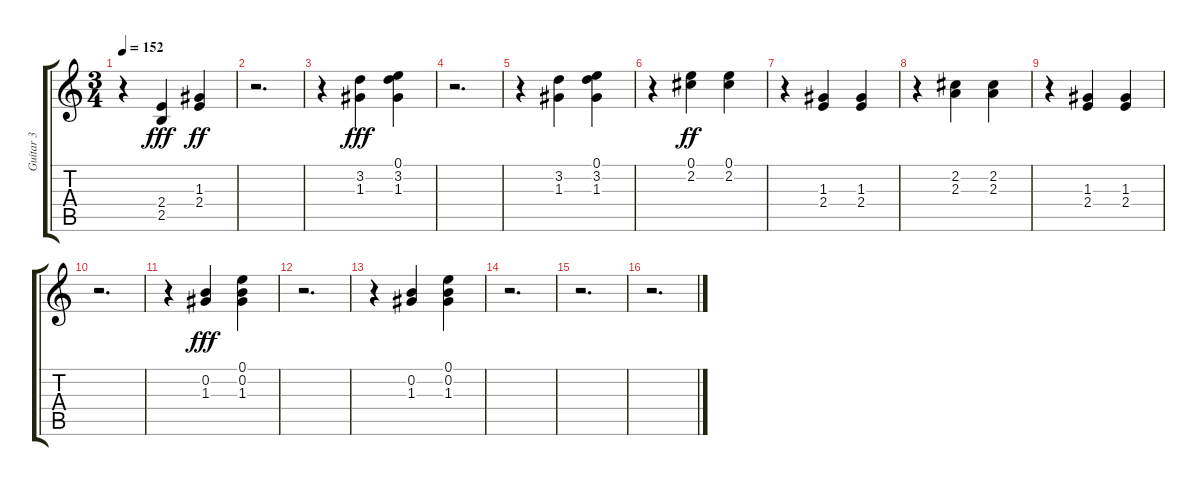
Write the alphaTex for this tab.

\track ("Guitar 3" "Guitar 3") {instrument acousticguitarnylon}
\staff {score tabs}
\tuning (E4 B3 G3 D3 A2 E2) {hide}
\ts (3 4)
\tempo 152
\clef g2
\ks c
r.4{dy ff} (2.4 2.5).4{dy fff} (1.3 2.4).4{dy ff} |
r.2{d} |
r.4 (3.2 1.3).4{dy fff} (0.1 3.2 1.3).4 |
r.2{d} |
r.4 (3.2 1.3).4 (0.1 3.2 1.3).4 |
r.4 (0.1 2.2).4{dy ff} (0.1 2.2).4 |
r.4 (1.3 2.4).4 (1.3 2.4).4 |
r.4 (2.2 2.3).4 (2.2 2.3).4 |
r.4 (1.3 2.4).4 (1.3 2.4).4 |
r.2{d} |
r.4 (0.2 1.3).4{dy fff} (0.1 0.2 1.3).4 |
r.2{d} |
r.4 (0.2 1.3).4 (0.1 0.2 1.3).4 |
r.2{d} |
r.2{d} |
r.2{d}
